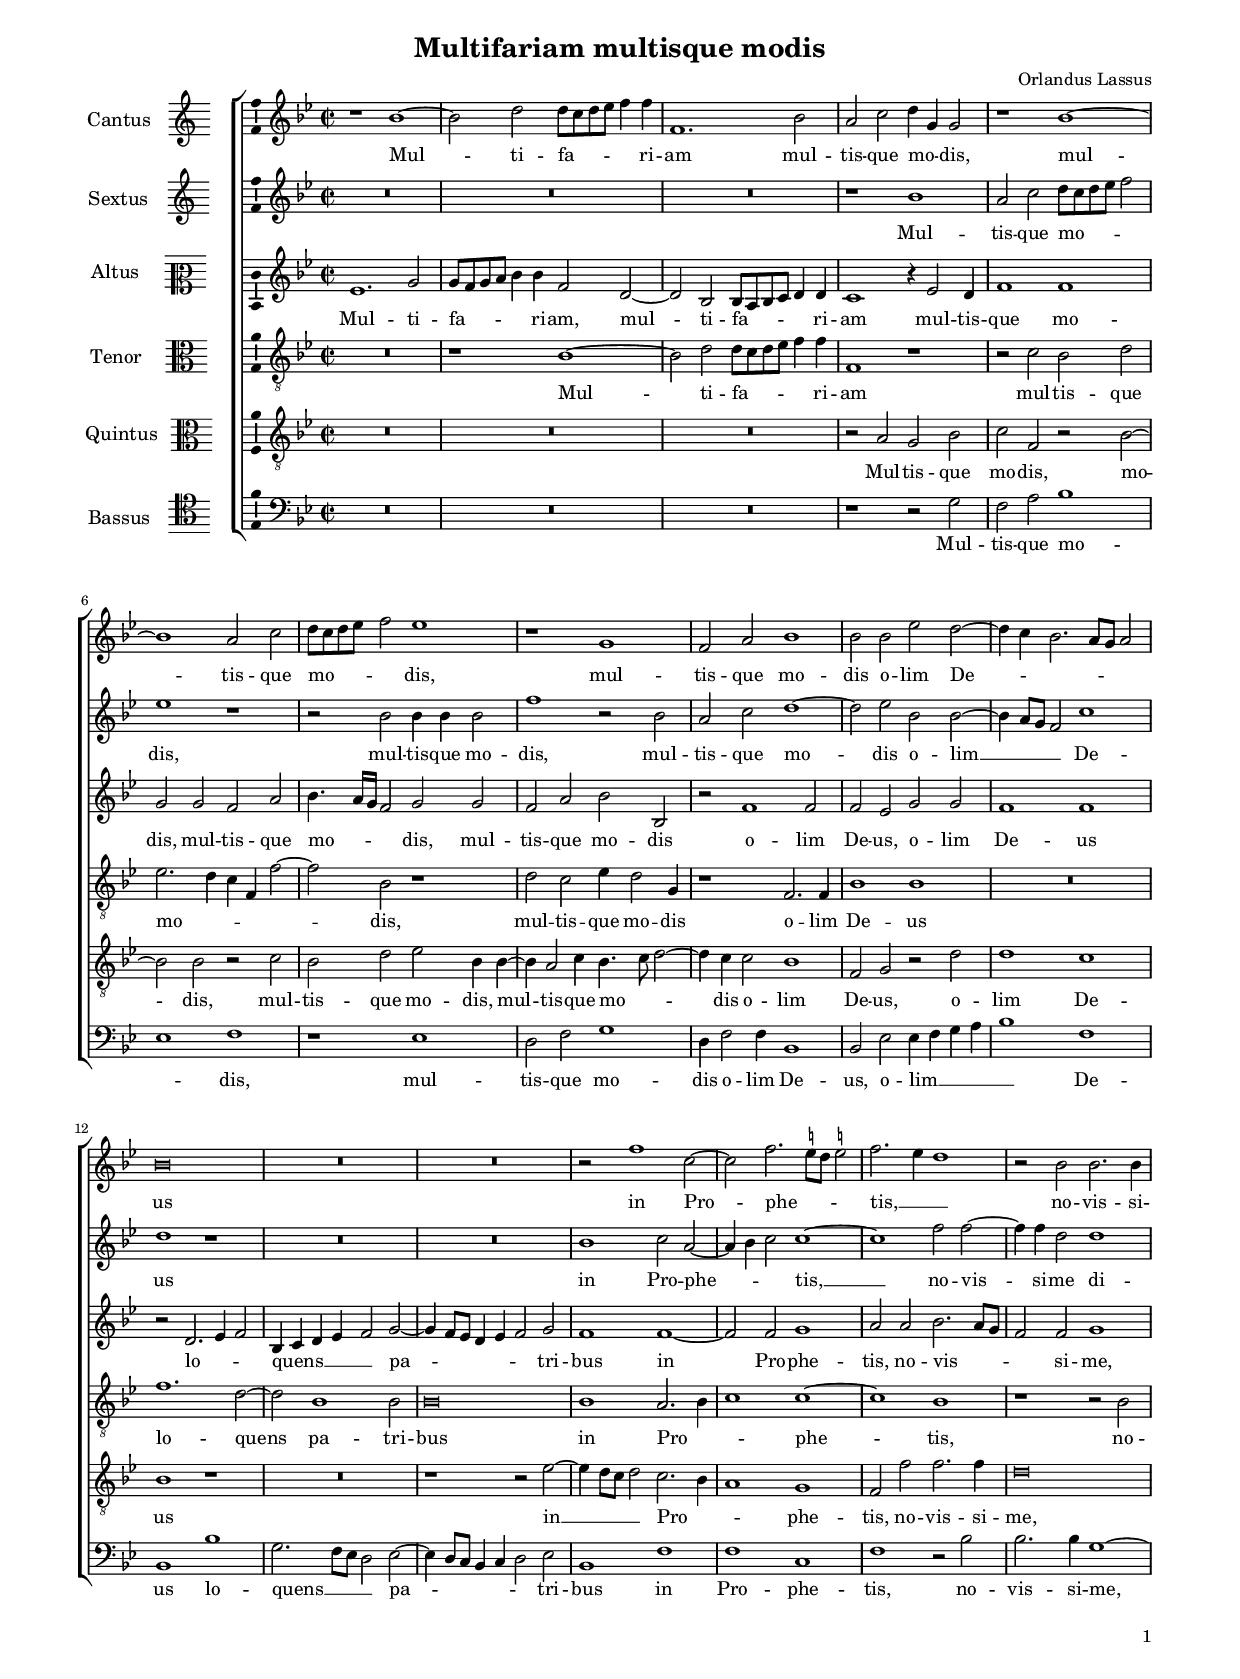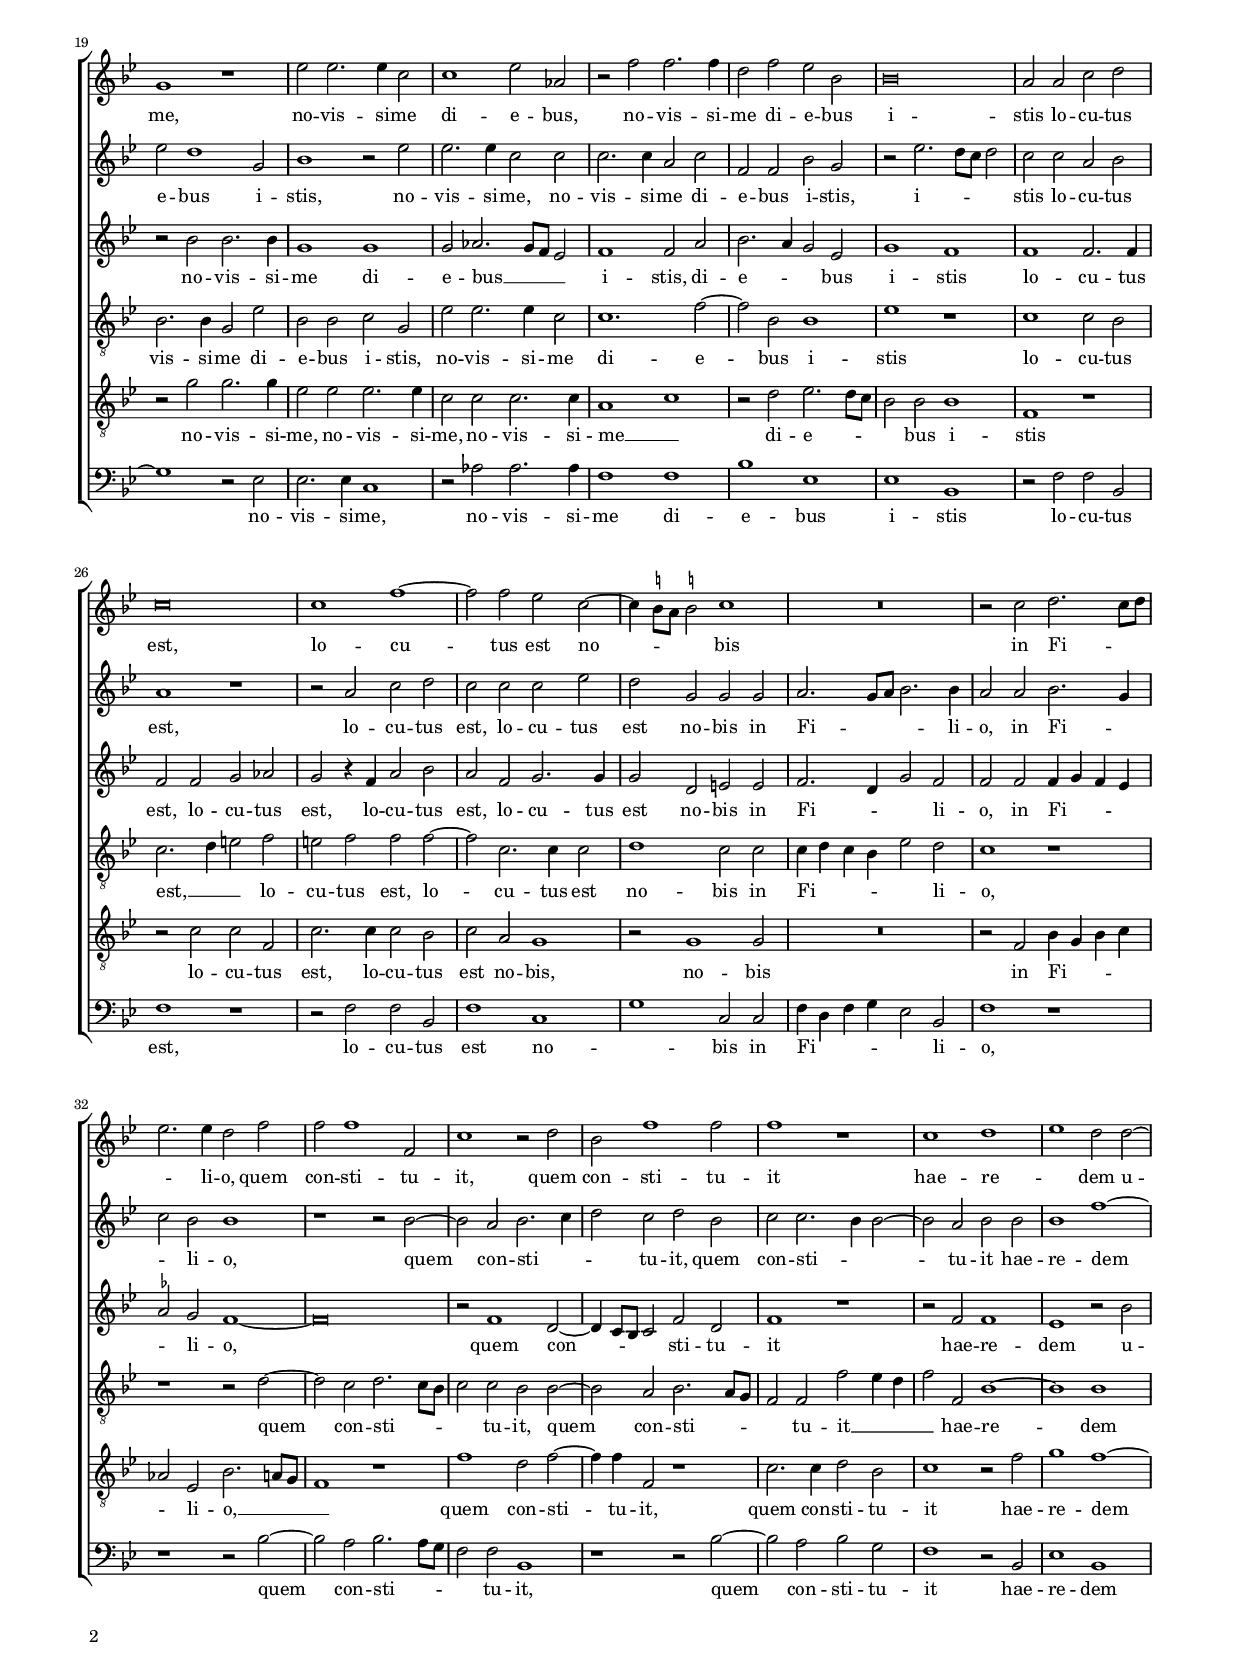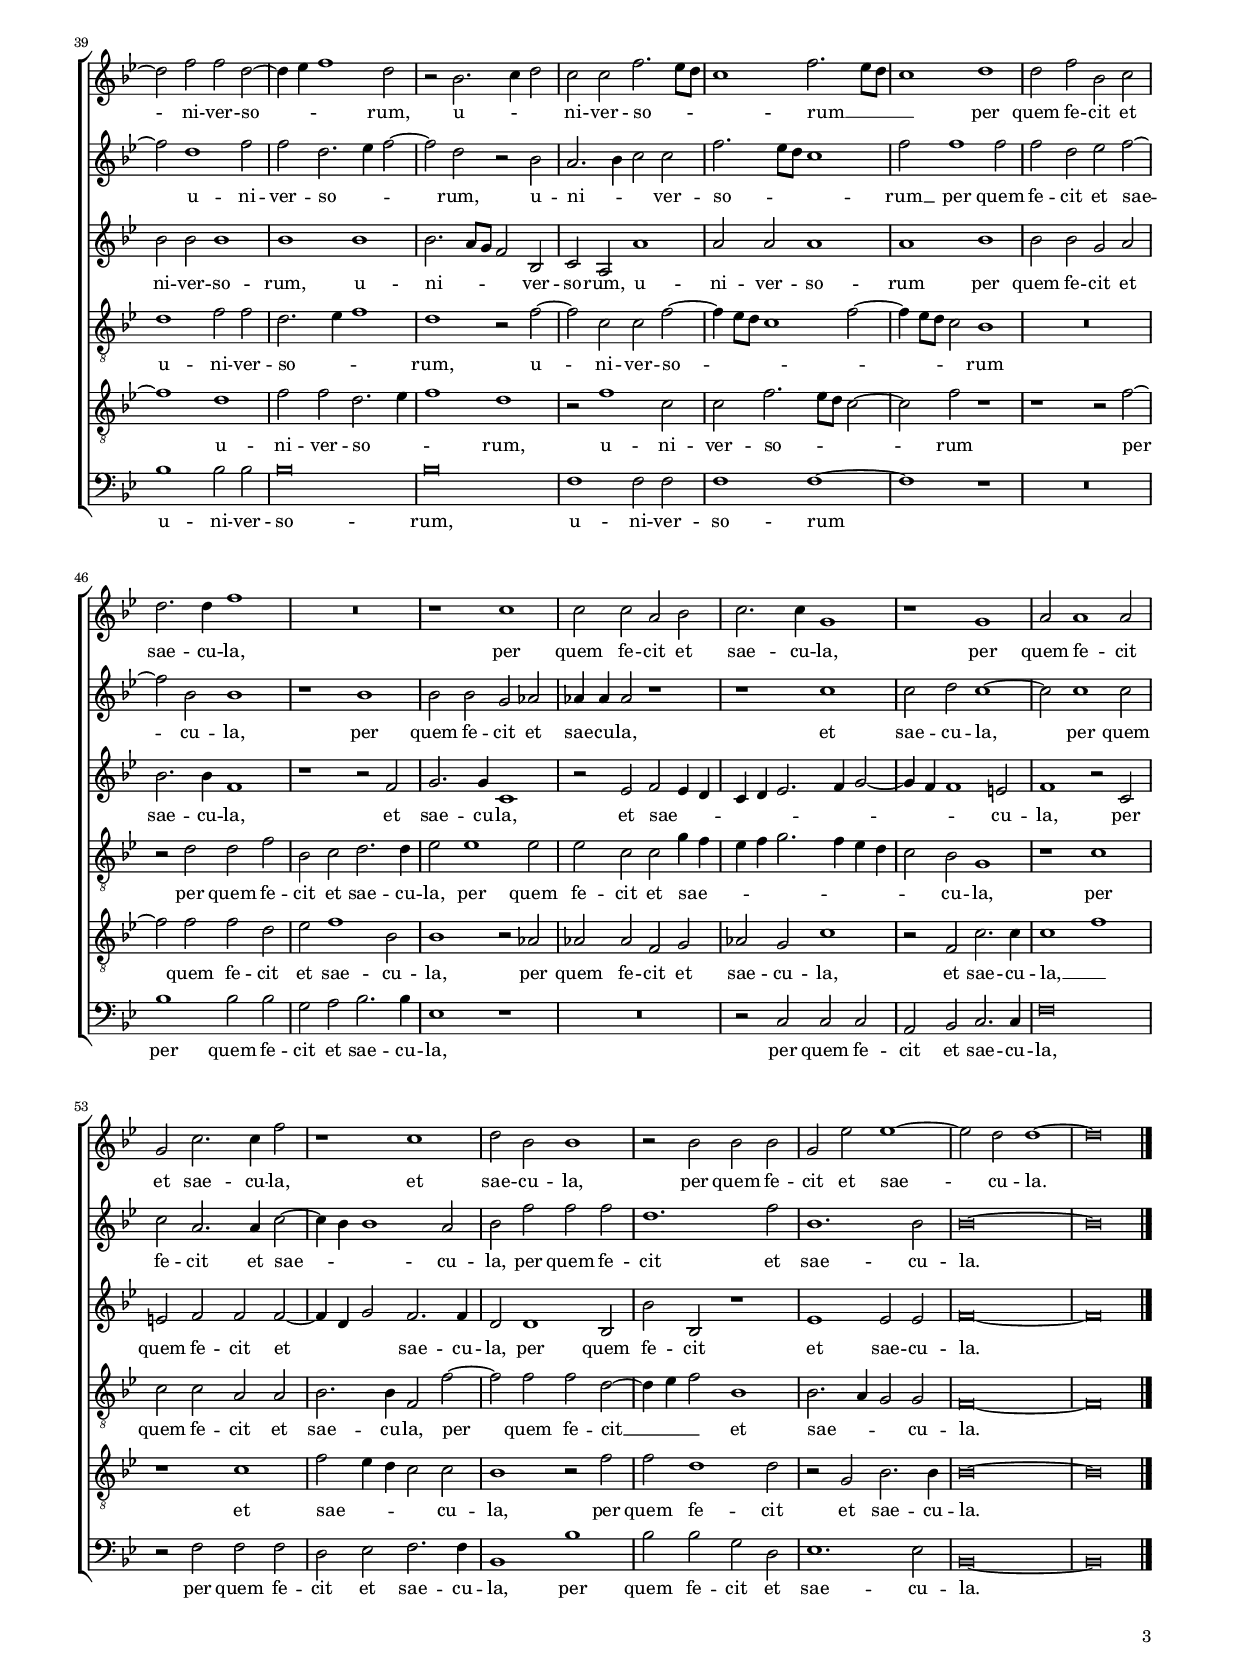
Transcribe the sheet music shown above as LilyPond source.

\header
{
  title="Multifariam multisque modis"
  composer="Orlandus Lassus"
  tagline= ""
}

\version "2.22.1"
\include "deutsch.ly"
#(set-global-staff-size 15)
#(ly:set-option 'point-and-click #f)

	
\paper
	{
	top-margin = 1.5 \cm
	bottom-margin = 0.9 \cm
	left-margin = 1.5 \cm
	right-margin = 1.5 \cm
	ragged-bottom = ##f
	ragged-last-bottom = ##t
	print-page-number = ##f
	score-system-spacing = #'((basic-distance . 17) (minimum-distance . 14) (padding . 5) (strechability . 250))
	system-system-spacing = #'((basic-distance . 17) (minimum-distance . 14) (padding . 5) (strechability . 250))
    oddFooterMarkup=\markup   \fill-line { "" \fromproperty #'page:page-number-string }
    evenFooterMarkup=\markup  \fill-line { \fromproperty #'page:page-number-string "" }
    last-bottom-spacing = #'((basic-distance . 12) (minimum-distance . 7) (padding . 4))
	systems-per-page = 3
	page-count = 3
%	min-systems-per-page = 3
	}

	
global = {
	\key c \major
	\time 2/2 \set Score.measureLength = #(ly:make-moment 2/1)
	\skip 1*2*59 \bar "|."
	}

	ficta = { \once \set suggestAccidentals = ##t }
	
	forget = #(define-music-function (music) (ly:music?) #{
		\accidentalStyle forget
		$music
		\accidentalStyle default
		#})
    
    m = \melisma
    me = \melismaEnd



incipitcantus = \markup { \score {
	{
	\set Staff.instrumentName = \markup { \fontsize #1 "Cantus" }
	\key c \major
	\clef violin
	s4 \bar ""
	}
	\layout  {
	raggedright = ##t
        indent = 1.6 \cm
	line-width = 2.3 \cm
	\context { \Staff \remove Time_signature_engraver }
	}} \hspace #1 }
	

incipitsextus = \markup { \score {
	{
	\set Staff.instrumentName = \markup { \fontsize #1 "Sextus" }
	\key c \major
	\clef violin
	s4 \bar ""
	}
	\layout  {
	raggedright = ##t
	indent = 1.6 \cm
	line-width = 2.3 \cm
	\context { \Staff \remove Time_signature_engraver }
	}} \hspace #1 }
      
      
incipitaltus = \markup { \score {
	{
	\set Staff.instrumentName = \markup { \fontsize #1 "Altus" }
	\key c \major
	\clef mezzosoprano
	s4 \bar ""
	}
	\layout  {
	raggedright = ##t
	indent = 1.6 \cm
	line-width = 2.3 \cm
	\context { \Staff \remove Time_signature_engraver }
	}} \hspace #1 }


incipittenor = \markup { \score {
	{
	\set Staff.instrumentName = \markup { \fontsize #1 "Tenor" }
	\key c \major
	\clef alto
	s4 \bar ""
	}
	\layout  {
	raggedright = ##t
	indent = 1.6 \cm
	line-width = 2.3 \cm
	\context { \Staff \remove Time_signature_engraver }
	}} \hspace #1 }
      
      
incipitquintus = \markup { \score {
	{
	\set Staff.instrumentName = \markup { \fontsize #1 "Quintus" }
	\key c \major
	\clef alto
	s4 \bar ""
	}
	\layout  {
	raggedright = ##t
	indent = 1.6 \cm
	line-width = 2.3 \cm
	\context { \Staff \remove Time_signature_engraver }
	}} \hspace #1 }
      
      
incipitbassus = \markup { \score {
	{
	\set Staff.instrumentName = \markup { \fontsize #1 "Bassus" }
	\key c \major
	\clef tenor
	s4 \bar ""
	}
	\layout  {
	raggedright = ##t
	indent = 1.6 \cm
	line-width = 2.3 \cm
	\context { \Staff \remove Time_signature_engraver }
	}} \hspace #1 }


cantus =  \relative c''
	{
	r1 c~
	c2 e e8 \m d e f g4 \me g
	g,1. c2
	h2 d e4 \m a, \me a2
%5
	r1 c~ |
	c1 h2 d
	e8 \m d e f g2 \me f1
	r1 a,
	g2 h c1
%10
	c2 c f e~ |
	e4 \m d c2. h8 a h2 \me
	c\breve
	R\breve
	R\breve
%15
	r2 g'1 d2~ |
	d2 g2. \m \ficta fis8 e \ficta fis!2 \me
	g2. \m f4 e1 \me
	r2 c c2. c4
	a1 r
%20
	f'2 f2. f4 d2 |
	d1 f2 b,
	r2 g' g2. g4
	e2 g f c
	c\breve
%25
	h2 h d e |
	d\breve
	d1 g~
	g2 g f d~
	d4 \m \stemDown \ficta cis8 h \stemNeutral \ficta cis!2 \me d1
%30
	R\breve |
	r2 d e2. \m d8 e
	f2. \me f4 e2 g
	g2 g1 g,2
	d'1 r2 e
%35
	c2 g'1 g2 |
	g1 r
	d1 e \m
	f1 \me e2 e~
	e2 g g e~
%40
	e4 \m f g1 \me e2 |
	r2 c2. \m d4 e2 \me
	d2 d g2. \m f8 e
	d1 \me g2. \m f8 e
	d1 \me e
%45
	e2 g c, d |
	e2. e4 g1
	R\breve
	r1 d
	d2 d h c
%50
	d2. d4 a1 |
	r1 a
	h2 h1 h2
	a2 d2. d4 g2
	r1 d
%55
	e2 c c1 |
	r2 c c c
	a2 f' f1~
	f2 e e1~
	e\breve |
	}
	

sextus = \relative c''
	{
	R\breve
	R\breve
	R\breve
	r1 c
%5
	h2 d e8 \m d e f g2 \me |
	f1 r
	r2 c c4 c c2
	g'1 r2 c,
	h2 d e1~
%10
	e2 f c c~ |
	c4 \m h8 a g2 \me d'1
	e1 r
	R\breve
	R\breve
%15
	c1 d2 h~ |
	h4 \m c d2 \me d1~
	d1 g2 g~
	g4 g e2 e1
	f2 e1 a,2
%20
	c1 r2 f |
	f2. f4 d2 d
	d2. d4 h2 d
	g,2 g c a
	r2 f'2. \m e8 d e2 \me
%25
	d2 d h c |
	h1 r
	r2 h d e
	d2 d d f
	e2 a, a a
%30
	h2. \m a8 h c2. \me c4 |
	h2 h c2. \m a4
	d2 \me c c1
	r1 r2 c~
	c2 h c2. \m d4
%35
	e2 \me d e c |
	d2 d2. \m c4 c2~
	c2 \me h c c
	c1 g'~
	g2 e1 g2
%40
	g2 e2. \m f4 g2~ |
	g2 \me e r c
	h2. \m c4 d2 \me d
	g2. \m f8 e d1 \me
	g2 g1 g2
%45
	g2 e f g~ |
	g2 c, c1
	r1 c
	c2 c a b
	b4 b b2 r1
%50
	r1 d |
	d2 e d1~
	d2 d1 d2
	d2 h2. h4 d2~
	d4 \m c c1 \me h2
%55
	c2 g' g g |
	e1. g2
	c,1. c2
	c\breve~
	c\breve |
	}

altus =  \relative c'
        {
	f1. a2
	a8 \m g a h c4 \me c g2 e~
	e2 c c8 \m h c d e4 \me e
	d1 r4 f2 e4
%5
	g1 g |
	a2 a g h
	c4. \m h16 a g2 \me a a
	g2 h c c,
	r2 g'1 g2
%10
	g2 f a a |
	g1 g
	r2 e2. \m f4  g2 \me
	c,4 \m d e f g2 \me a~
	a4 \m g8 f e4 f g2 \me a
%15
	g1 g~ |
	g2 g a1
	h2 h c2. \m h8 a
	g2 \me g a1
	r2 c c2. c4
%20
	a1 a |
	a2 b2. \m a8 g f2 \me
	g1 g2 h
	c2. \m h4 a2 \me f
	a1 g
%25
	g1 g2. g4 |
	g2 g a b
	a2 r4 g h2 c
	h2 g a2. a4
	a2 e fis fis
%30
	g2. \m e4 a2 \me g |
	g2 g g4 \m a g f
	\ficta b2 \me a g1~
	g\breve
	r2 g1 e2~
%35
	e4 \m d8 c d2 \me g e |
	g1 r
	r2 g g1
	f1 r2 c'
	c2 c c1
%40
	c1 c |
	c2. \m h8 a g2 \me c,
	d2 h h'1
	h2 h h1
	h1 c
%45
	c2 c a h |
	c2. c4 g1
	r1 r2 g
	a2. a4 d,1
	r2 f g \m f4 e
%50
	d4 e f2. g4 a2~ |
	a4 g g1 \me fis2
	g1 r2 d
	fis2 g g g~
	g4 \m e a2 \me g2. g4
%55
	e2 e1 c2 |
	c'2 c, r1
	f1 f2 f
	g\breve~
	g\breve |
	}


tenor =  \relative c'
	{
	R\breve
	r1 c~
	c2 e e8 \m d e f g4 \me g
	g,1 r
%5
	r2 d' c e |
	f2. \m e4 d g, g'2~
	g2 \me c, r1
	e2 d f4 e2 a,4
	r1 g2. g4
%10
	c1 c |
	R\breve
	g'1. e2~
	e2 c1 c2
	c\breve
%15
	c1 h2. \m c4 |
	d1 \me d~
	d1 c
	r1 r2 c
	c2. c4 a2 f'
%20
	c2 c d a |
	f'2 f2. f4 d2
	d1. g2~
	g2 c, c1
	f1 r
%25
	d1 d2 c |
	d2. \m e4 fis2 \me g
	fis2 g g g~
	g2 d2. d4 d2
	e1 d2 d
%30
	d4 \m e d c f2 \me e |
	d1 r
	r1 r2 e~
	e2 d e2. \m d8 c
	d2 \me d c c~
%35
	c2 h c2. \m h8 a |
	g2 \me g g'2 \m f4 e
	g2 \me g, c1~
	c1 c
	e1 g2 g
%40
	e2. \m f4 g1 \me |
	e1 r2 g~
	g2 d d g~
	g4 \m f8 e d1 g2~
	g4 f8 e d2 \me c1
%45
	R\breve |
	r2 e e g
	c,2 d e2. e4
	f2 f1 f2
	f2 d d a'4 \m g
%50
	f4 g a2. g4 f e |
	d2 \me c a1
	r1 d
	d2 d h h
	c2. c4 g2 g'~
%55
	g2 g g e~ |
	e4 \m f g2 \me c,1
	c2. \m h4 a2 \me a
	g\breve~
	g\breve |
	}

	
quintus  =  \relative c'
	{
	R\breve
	R\breve
	R\breve
	r2 h a c
%5
	d2 g, r c~ |
	c2 c r d
	c2 e f c4 c~
	c4 h2 d4 c4. \m d8 e2~
	e4 \me d d2 c1
%10
	g2 a r e' |
	e1 d
	c1 r
	R\breve
	r1 r2 f~
%15
	f4 \m e8 d e2 \me d2. \m c4 |
	h1 \me a
	g2 g' g2. g4
	e\breve
	r2 a a2. a4
%20
	f2 f f2. f4 |
	d2 d d2. d4
	h1 \m d \me
	r2 e f2. \m e8 d
	c2 \me c c1
%25
	g1 r |
	r2 d' d g,
	d'2. d4 d2 c
	d2 h a1
	r2 a1 a2
%30
	R\breve |
	r2 g c4 \m a c d
	b2 \me f c'2. \m h8 a
	g1 \me r
	g'1 e2 g~
%35
	g4 g g,2 r1 |
	d'2. d4 e2 c
	d1 r2 g
	a1 g~
	g1 e
%40
	g2 g e2. \m f4 |
	g1 \me e
	r2 g1 d2
	d2 g2. \m f8 e d2~
	d2 \me g r1
%45
	r1 r2 g~ |
	g2 g g e
	f2 g1 c,2
	c1 r2 b
	b2 b g a
%50
	b2 a d1 |
	r2 g, d'2. d4
	d1 \m g \me
	r1 d
	g2 \m f4 e d2 \me d
%55
	c1 r2 g' |
	g2 e1 e2
	r2 a, c2. c4
	c\breve~
	c\breve |
	}


bassus  =  \relative c
	{
	R\breve
	R\breve
	R\breve
	r1 r2 a'
%5
	g2 h c1 \m |
	f,1 \me g
	r1 f
	e2 g a1
	e4 g2 g4 c,1
%10
	c2 f f4 \m g a h |
	c1 \me g
	c,1 c'
	a2. \m g8 f e2 \me f~
	f4 \m e8 d c4 d e2 \me f
%15
	c1 g' |
	g1 d
	g1 r2 c
	c2. c4 a1~
	a1 r2 f
%20
	f2. f4 d1 |
	r2 b' b2. b4
	g1 g
	c1 f,
	f1 c
%25
	r2 g' g c, |
	g'1 r
	r2 g g c,
	g'1 d \m
	a'1 \me d,2 d
%30
	g4 \m e g a f2 \me c |
	g'1 r
	r1 r2 c~
	c2 h c2. \m h8 a
	g2 \me g c,1
%35
	r1 r2 c'~ |
	c2 h c a
	g1 r2 c,
	f1 c
	c'1 c2 c
%40
	c\breve |
	c\breve
	g1 g2 g
	g1 g~
	g1 r
%45
	R\breve |
	c1 c2 c
	a2 h c2. c4
	f,1 r
	R\breve
%50
	r2 d d d |
	h2 c d2. d4
	g\breve
	r2 g g g
	e2 f g2. g4
%55
	c,1 c' |
	c2 c a e
	f1. f2
	c\breve~
	c\breve |
	}
	
lyricscantus = \lyricmode {
	Mul -- ti -- fa -- ri -- am mul -- tis -- que mo -- dis,
	mul -- tis -- que mo -- dis,
	mul -- tis -- que mo -- dis
	o -- lim De -- us
	in Pro -- phe -- tis, __
	no -- vis -- si -- me,
	no -- vis -- si -- me di -- e -- bus,
	no -- vis -- si -- me di -- e -- bus i -- stis
	lo -- cu -- tus est,
	lo -- cu -- tus est no -- bis in Fi -- li -- o,
	quem con -- sti -- tu -- it,
	quem con -- sti -- tu -- it hae -- re -- dem u -- ni -- ver -- so -- rum,
	u -- ni -- ver -- so -- rum __
	per quem fe -- cit et sae -- cu -- la,
	per quem fe -- cit et sae -- cu -- la,
	per quem fe -- cit et sae -- cu -- la,
	et sae -- cu -- la,
	per quem fe -- cit et sae -- cu -- la.
	}

	
lyricssextus = \lyricmode {
	Mul -- tis -- que mo -- dis,
	mul -- tis -- que mo -- dis,
	mul -- tis -- que mo -- dis
	o -- lim __ De -- us
	in Pro -- phe -- tis, __
	no -- vis -- si -- me di -- e -- bus i -- stis,
	no -- vis -- si -- me,
	no -- vis -- si -- me di -- e -- bus i -- stis,
	i -- stis
	lo -- cu -- tus est,
	lo -- cu -- tus est,
	lo -- cu -- tus est no -- bis in Fi -- li -- o,
	in Fi -- li -- o,
	quem con -- sti -- tu -- it,
	quem con -- sti -- tu -- it hae -- re -- dem u -- ni -- ver -- so -- rum,
	u -- ni -- ver -- so -- rum __
	per quem fe -- cit et sae -- cu -- la,
	per quem fe -- cit et sae -- cu -- la,
	et sae -- cu -- la,
	per quem fe -- cit et sae -- cu -- la,
	per quem fe -- cit et sae -- cu -- la.
	}
	
	
lyricsaltus = \lyricmode {
	Mul -- ti -- fa -- ri -- am,
	mul -- ti -- fa -- ri -- am mul -- tis -- que mo -- dis,
	mul -- tis -- que mo -- dis,
	mul -- tis -- que mo -- dis
	o -- lim De -- us,
	o -- lim De -- us
	lo -- quens __ pa -- tri -- bus in Pro -- phe -- tis,
	no -- vis -- si -- me,
	no -- vis -- si -- me di -- e -- bus __ i -- stis,
	di -- e -- bus i -- stis
	lo -- cu -- tus est,
	lo -- cu -- tus est,
	lo -- cu -- tus est,
	lo -- cu -- tus est no -- bis in Fi -- li -- o,
	in Fi -- li -- o,
	quem con -- sti -- tu -- it hae -- re -- dem u -- ni -- ver -- so -- rum,
	u -- ni -- ver -- so -- rum,
	u -- ni -- ver -- so -- rum
	per quem fe -- cit et sae -- cu -- la,
	et sae -- cu -- la,
	et sae -- cu -- la,
	per quem fe -- cit et sae -- cu -- la,
	per quem fe -- cit et sae -- cu -- la.
	}
	

lyricstenor = \lyricmode {
	Mul -- ti -- fa -- ri -- am mul -- tis -- que mo -- dis,
	mul -- tis -- que mo -- dis
	o -- lim De -- us lo -- quens pa -- tri -- bus in Pro -- phe -- tis,
	no -- vis -- si -- me di -- e -- bus i -- stis,
	no -- vis -- si -- me di -- e -- bus i -- stis
	lo -- cu -- tus est, __
	lo -- cu -- tus est,
	lo -- cu -- tus est no -- bis in Fi -- li -- o,
	quem con -- sti -- tu -- it,
	quem con -- sti -- tu -- it __ hae -- re -- dem u -- ni -- ver -- so -- rum,
	u -- ni -- ver -- so -- rum
	per quem fe -- cit et sae -- cu -- la,
	per quem fe -- cit et sae -- cu -- la,
	per quem fe -- cit et sae -- cu -- la,
	per quem fe -- cit __ et sae -- cu -- la.
	}

	
lyricsquintus = \lyricmode {
	Mul -- tis -- que mo -- dis,
	mo -- dis,
	mul -- tis -- que mo -- dis,
	mul -- tis -- que mo -- dis
	o -- lim De -- us,
	o -- lim De -- us
	in __ Pro -- phe -- tis,
	no -- vis -- si -- me,
	no -- vis -- si -- me,
	no -- vis -- si -- me,
	no -- vis -- si -- me __ di -- e -- bus i -- stis
	lo -- cu -- tus est,
	lo -- cu -- tus est no -- bis,
	no -- bis in Fi -- li -- o, __
	quem con -- sti -- tu -- it,
	quem con -- sti -- tu -- it hae -- re -- dem u -- ni -- ver -- so -- rum,
	u -- ni -- ver -- so -- rum
	per quem fe -- cit et sae -- cu -- la,
	per quem fe -- cit et sae -- cu -- la,
	et sae -- cu -- la, __
	et sae -- cu -- la,
	per quem fe -- cit et sae -- cu -- la.
	}
	
	
lyricsbassus = \lyricmode {
	Mul -- tis -- que mo -- dis,
	mul -- tis -- que mo -- dis
	o -- lim De -- us,
	o -- lim __ De -- us lo -- quens __ pa -- tri -- bus in Pro -- phe -- tis,
	no -- vis -- si -- me,
	no -- vis -- si -- me,
	no -- vis -- si -- me di -- e -- bus i -- stis
	lo -- cu -- tus est,
	lo -- cu -- tus est no -- bis in Fi -- li -- o,
	quem con -- sti -- tu -- it,
	quem con -- sti -- tu -- it hae -- re -- dem u -- ni -- ver -- so -- rum,
	u -- ni -- ver -- so -- rum
	per quem fe -- cit et sae -- cu -- la,
	per quem fe -- cit et sae -- cu -- la,
	per quem fe -- cit et sae -- cu -- la,
	per quem fe -- cit et sae -- cu -- la.
	}
	

\score
{  
    \transpose c b, {
	\new ChoirStaff \with { \override StaffGrouper.staff-staff-spacing.basic-distance = #12 }
	<<
	
	\new Staff << \global
	\new Voice="v1" {
		\set Staff.instrumentName=\incipitcantus
		\set Staff.midiInstrument = "reed organ"
		\clef violin
		\cantus }
	\new Lyrics \lyricsto "v1" {\lyricscantus }
	>>
	
	
	\new Staff << \global
	\new Voice="v6" {
		\set Staff.instrumentName=\incipitsextus
		\set Staff.midiInstrument = "reed organ"
		\clef violin 
		\sextus}
	\new Lyrics \lyricsto "v6" {\lyricssextus }
	>>

	
	\new Staff << \global
	\new Voice="v2" {
		\set Staff.instrumentName=\incipitaltus
		\set Staff.midiInstrument = "reed organ"
		\clef violin 
		\altus}
	\new Lyrics \lyricsto "v2" {\lyricsaltus }
	>>

	
	\new Staff << \global
	\new Voice="v3" {
		\set Staff.instrumentName=\incipittenor
		\set Staff.midiInstrument = "reed organ"
		\clef "G_8"
		\tenor }
	\new Lyrics \lyricsto "v3" {\lyricstenor }
	>>
	
	
	\new Staff << \global
	\new Voice="v5" {
		\set Staff.instrumentName=\incipitquintus
		\set Staff.midiInstrument = "reed organ"
		\clef "G_8"
		\quintus}
	\new Lyrics \lyricsto "v5" {\lyricsquintus }
	>>
	
	
	\new Staff << \global
	\new Voice="v4" {
		\set Staff.instrumentName=\incipitbassus
		\set Staff.midiInstrument = "reed organ"
		\clef bass 
		\bassus }
	\new Lyrics \lyricsto "v4" {\lyricsbassus}
	>>
	
	>>
    } % transpose 
		
	\layout
	{
	indent = 2.6 \cm
%	\context { \Lyrics \override VerticalAxisGroup.nonstaff-relatedstaff-spacing.padding = #2 }
%	\context { \Lyrics \override LyricText.font-size = #1 }
  	\context { \Staff \consists "Ambitus_engraver" }
	\context { \Staff \override TimeSignature.break-visibility = #end-of-line-invisible }
	\context { \Score \override BarNumber.padding = #2 }
	\context { \Voice \override NoteHead.style = #'baroque }
	}
	
\midi
	{
    \tempo 2 = 90
	}
	
}


% EOF
